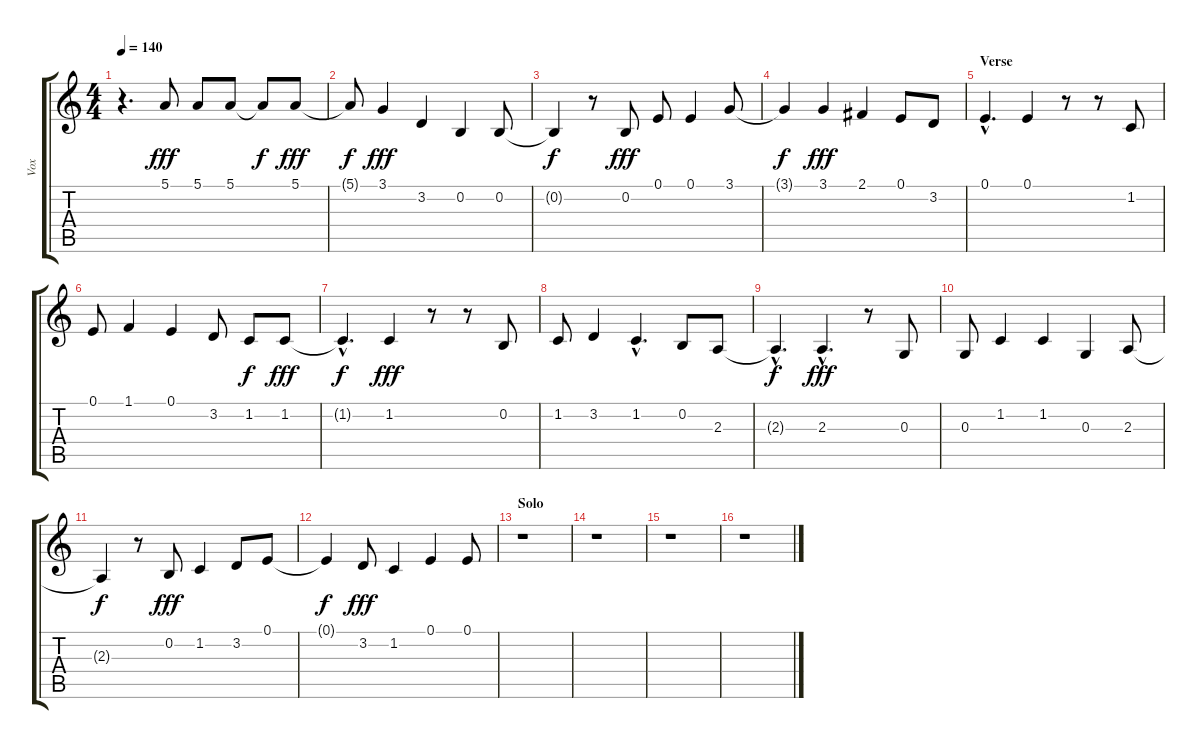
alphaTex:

\track ("Vox" "Vox") {instrument bassoon}
\staff {score tabs}
\tuning (E4 B3 G3 D3 A2 E2) {hide}
\ts (4 4)
\tempo 140
\clef g2
\ks c
r.4{d dy fff} 5.1.8 5.1.8 5.1.8 5.1{t}.8{dy f} 5.1.8{dy fff} |
5.1{t}.8{dy f} 3.1.4{dy fff} 3.2.4 0.2.4 0.2.8 |
0.2{t}.4{dy f} r.8 0.2.8{dy fff} 0.1.8 0.1.4 3.1.8 |
3.1{t}.4{dy f} 3.1.4{dy fff} 2.1.4 0.1.8 3.2.8 |
\section ("" "Verse")
0.1{hac}.4{d} 0.1.4 r.8 r.8 1.2.8 |
0.1.8 1.1.4 0.1.4 3.2.8 1.2.8{dy f} 1.2.8{dy fff} |
1.2{hac t}.4{d dy f} 1.2.4{dy fff} r.8 r.8 0.2.8 |
1.2.8 3.2.4 1.2{hac}.4{d} 0.2.8 2.3.8 |
2.3{hac t}.4{d dy f} 2.3{hac}.4{d dy fff} r.8 0.3.8 |
0.3.8 1.2.4 1.2.4 0.3.4 2.3.8 |
2.3{t}.4{dy f} r.8 0.2.8{dy fff} 1.2.4 3.2.8 0.1.8 |
0.1{t}.4{dy f} 3.2.8{dy fff} 1.2.4 0.1.4 0.1.8 |
\section ("" "Solo")
r.1 |
r.1 |
r.1 |
r.1
